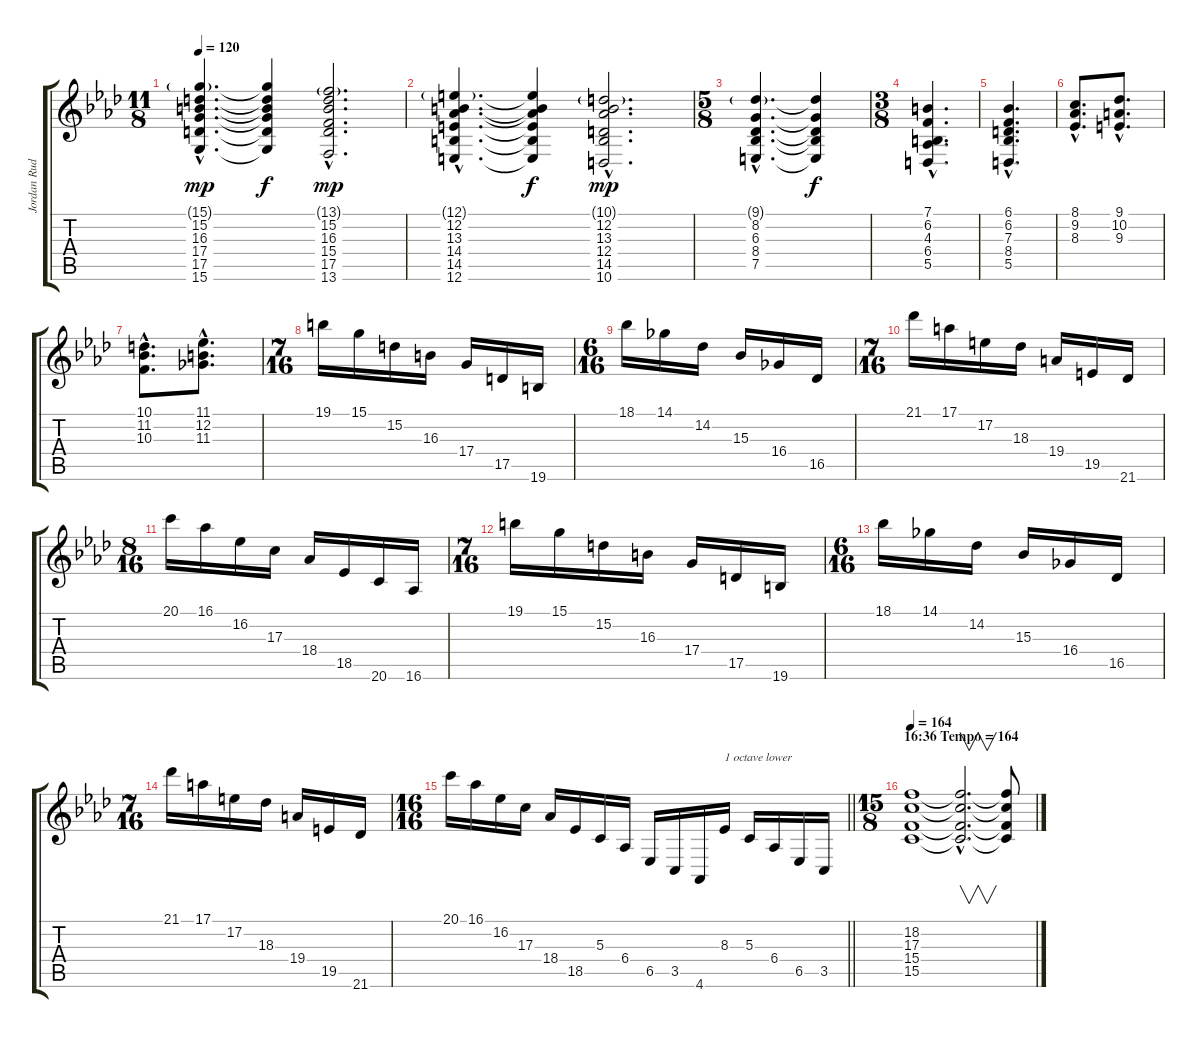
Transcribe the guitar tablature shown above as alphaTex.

\track ("Jordan Rudess - Keys" "Jordan Rud") {instrument lead2sawtooth}
\staff {score tabs}
\tuning (E4 B3 G3 D3 A2 E2) {hide}
\ts (11 8)
\tempo 120
\clef g2
\ks ab
(15.1{g hac} 15.2{hac} 16.3{hac} 17.4{hac} 17.5{hac} 15.6{hac}).4{d dy mp} (15.1{t} 15.2{t} 16.3{t} 17.4{t} 17.5{t} 15.6{t}).4{dy f} (13.1{g hac} 15.2{hac} 16.3{hac} 15.4{hac} 17.5{hac} 13.6{hac}).2{d dy mp} |
(12.1{g hac} 12.2{hac} 13.3{hac} 14.4{hac} 14.5{hac} 12.6{hac}).4{d} (12.1{t} 12.2{t} 13.3{t} 14.4{t} 14.5{t} 12.6{t}).4{dy f} (10.1{g hac} 12.2{hac} 13.3{hac} 12.4{hac} 14.5{hac} 10.6{hac}).2{d dy mp} |
\ts (5 8)
(9.1{g hac} 8.2{hac} 6.3{hac} 8.4{hac} 7.5{hac}).4{d} (9.1{t} 8.2{t} 6.3{t} 8.4{t} 7.5{t}).4{dy f} |
\ts (3 8)
(7.1{hac} 6.2{hac} 4.3{hac} 6.4{hac} 5.5{hac}).4{d} |
(6.1{hac} 6.2{hac} 7.3{hac} 8.4{hac} 5.5{hac}).4{d} |
(8.1{hac} 9.2{hac} 8.3{hac}).8{d} (9.1{hac} 10.2{hac} 9.3{hac}).8{d} |
(10.1{hac} 11.2{hac} 10.3{hac}).8{d} (11.1{hac} 12.2{hac} 11.3{hac}).8{d} |
\ts (7 16)
19.1.16{volume 14 instrument lead2sawtooth} 15.1.16 15.2.16 16.3.16 17.4.16 17.5.16 19.6.16 |
\ts (6 16)
18.1.16 14.1.16 14.2.16 15.3.16 16.4.16 16.5.16 |
\ts (7 16)
21.1.16 17.1.16 17.2.16 18.3.16 19.4.16 19.5.16 21.6.16 |
\ts (8 16)
20.1.16 16.1.16 16.2.16 17.3.16 18.4.16 18.5.16 20.6.16 16.6.16 |
\ts (7 16)
19.1.16 15.1.16 15.2.16 16.3.16 17.4.16 17.5.16 19.6.16 |
\ts (6 16)
18.1.16 14.1.16 14.2.16 15.3.16 16.4.16 16.5.16 |
\ts (7 16)
21.1.16 17.1.16 17.2.16 18.3.16 19.4.16 19.5.16 21.6.16 |
\ts (16 16)
\barLineRight lightlight
20.1.16 16.1.16 16.2.16 17.3.16 18.4.16 18.5.16 5.3.16 6.4.16 6.5.16 3.5.16 4.6.16 8.3.16{txt "1 octave lower"} 5.3.16 6.4.16 6.5.16 3.5.16 |
\ts (15 8)
\section ("" "16:36 Tempo = 164")
\tempo 164
(18.2 17.3 15.4 15.5).1{volume 13 instrument drawbarorgan} (18.2{hac t} 17.3{hac t} 15.4{hac t} 15.5{hac t}).2{v d} (18.2{t} 17.3{t} 15.4{t} 15.5{t}).8
